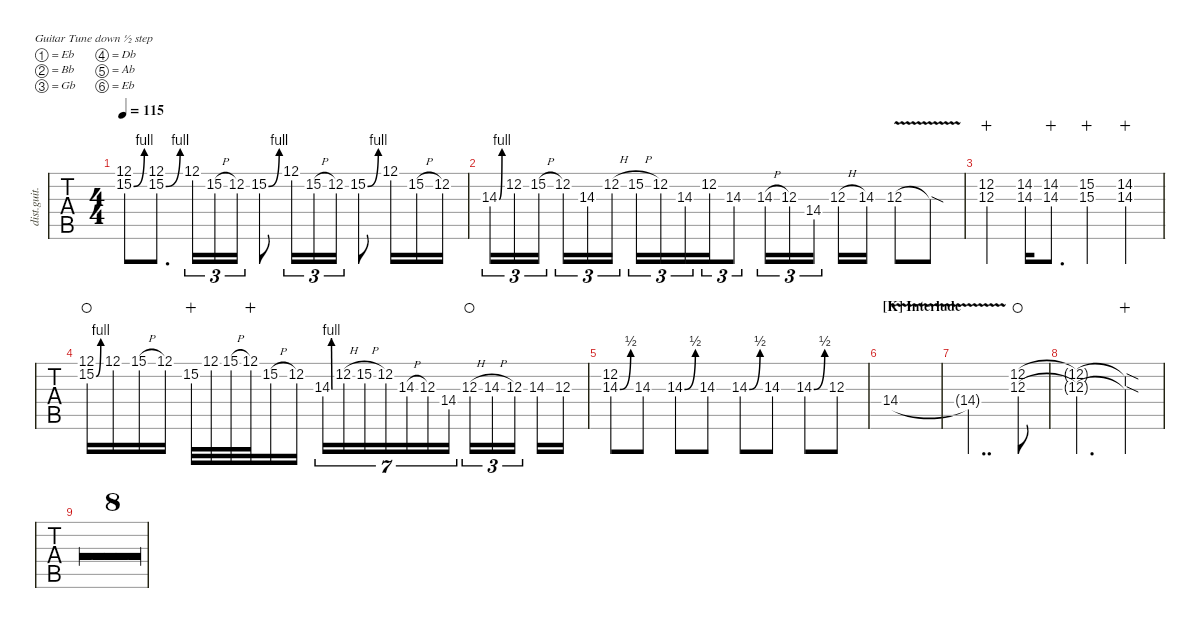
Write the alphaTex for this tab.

\defaultSystemsLayout 4
\hideDynamics
\bracketExtendMode nobrackets
\otherSystemsTrackNameOrientation horizontal
\track ("Lead Guitar (Kirk)" "dist.guit.") {multiBarRest instrument distortionguitar}
\staff {tabs}
\tuning (Eb4 Bb3 Gb3 Db3 Ab2 Eb2)
\ts (4 4)
\tempo 115
\clef g2
\ks c
(15.2{be (bend 0 0 15 4) acc #} 12.1{acc #}).8{dy mf} (15.2{be (bend 0 0 15 4) acc #} 12.1{acc #}).8{d} 12.1{acc #}.16{tu (3 2)} 15.2{h acc #}.16{tu (3 2)} 12.2{acc #}.16{tu (3 2)} 15.2{be (bend 12 0 45.6 4) acc #}.8 12.1{acc #}.16{tu (3 2)} 15.2{h acc #}.16{tu (3 2)} 12.2{acc #}.16{tu (3 2)} 15.2{be (bend 12.6 0 46.8 4) acc #}.8 12.1{acc #}.16 15.2{h acc #}.16 12.2{acc #}.16 |
14.3{be (bend 0 0 15 4) acc #}.16{tu (3 2)} 12.2{acc #}.16{tu (3 2)} 15.2{h acc #}.16{tu (3 2)} 12.2{acc #}.16{tu (3 2)} 14.3{acc #}.16{tu (3 2)} 12.2{h acc #}.16{tu (3 2)} 15.2{h acc #}.16{tu (3 2) beam merge} 12.2{acc #}.16{tu (3 2) beam merge} 14.3{acc #}.16{tu (3 2) beam merge} 12.2{acc #}.16{tu (3 2) beam merge} 14.3{acc #}.8{tu (3 2)} 14.3{h acc #}.16{tu (3 2)} 12.3{acc #}.16{tu (3 2)} 14.4{acc #}.16{tu (3 2)} 12.3{h acc #}.16 14.3{acc #}.16 12.3{v acc #}.8 12.3{v sod t acc #}.8 |
(12.2{acc #} 12.3{acc #}).4{wahc} (14.3{acc #} 14.2).16 (14.2 14.3{acc #}).8{d wahc} (15.3 15.2{acc #}).4{wahc} (14.2 14.3{acc #}).4{wahc} |
(12.1{acc #} 15.2{be (bend 0 0 15 4) acc #}).16{waho} 12.1{acc #}.16 15.1{h acc #}.16 12.1{acc #}.16 15.2{acc #}.32{wahc} 12.1{acc #}.32 15.1{h acc #}.32 12.1{acc #}.32{wahc} 15.2{h acc #}.16 12.2{acc #}.16 14.3{be (bend 0 0 15 4) acc #}.16{tu (7 4)} 12.2{h acc #}.16{tu (7 4)} 15.2{h acc #}.16{tu (7 4)} 12.2{acc #}.16{tu (7 4)} 14.3{h acc #}.16{tu (7 4)} 12.3{acc #}.16{tu (7 4)} 14.4{acc #}.16{tu (7 4)} 12.3{h acc #}.16{tu (3 2) waho} 14.3{h acc #}.16{tu (3 2)} 12.3{acc #}.16{tu (3 2)} 14.3{acc #}.16 12.3{acc #}.16 |
(14.3{be (bend 0 0 36 2) acc #} 12.2{acc #}).8 14.3{acc #}.8 14.3{be (bend 0 0 36 2) acc #}.8 14.3{acc #}.8 14.3{be (bend 0 0 36 2) acc #}.8 14.3{acc #}.8 14.3{be (bend 0 0 36 2) acc #}.8 12.3{acc #}.8 |
\section ("K" "Interlude")
14.4{v acc #}.1 |
14.4{v t acc #}.2{dd} (12.2{acc #} 12.3{acc #}).8{waho} |
(12.3{t acc #} 12.2{t acc #}).2{d} (12.2{sod t acc #} 12.3{sod t acc #}).4{wahc} |
r.1 |
r.1 |
r.1 |
r.1 |
r.1 |
r.1 |
r.1 |
r.1
